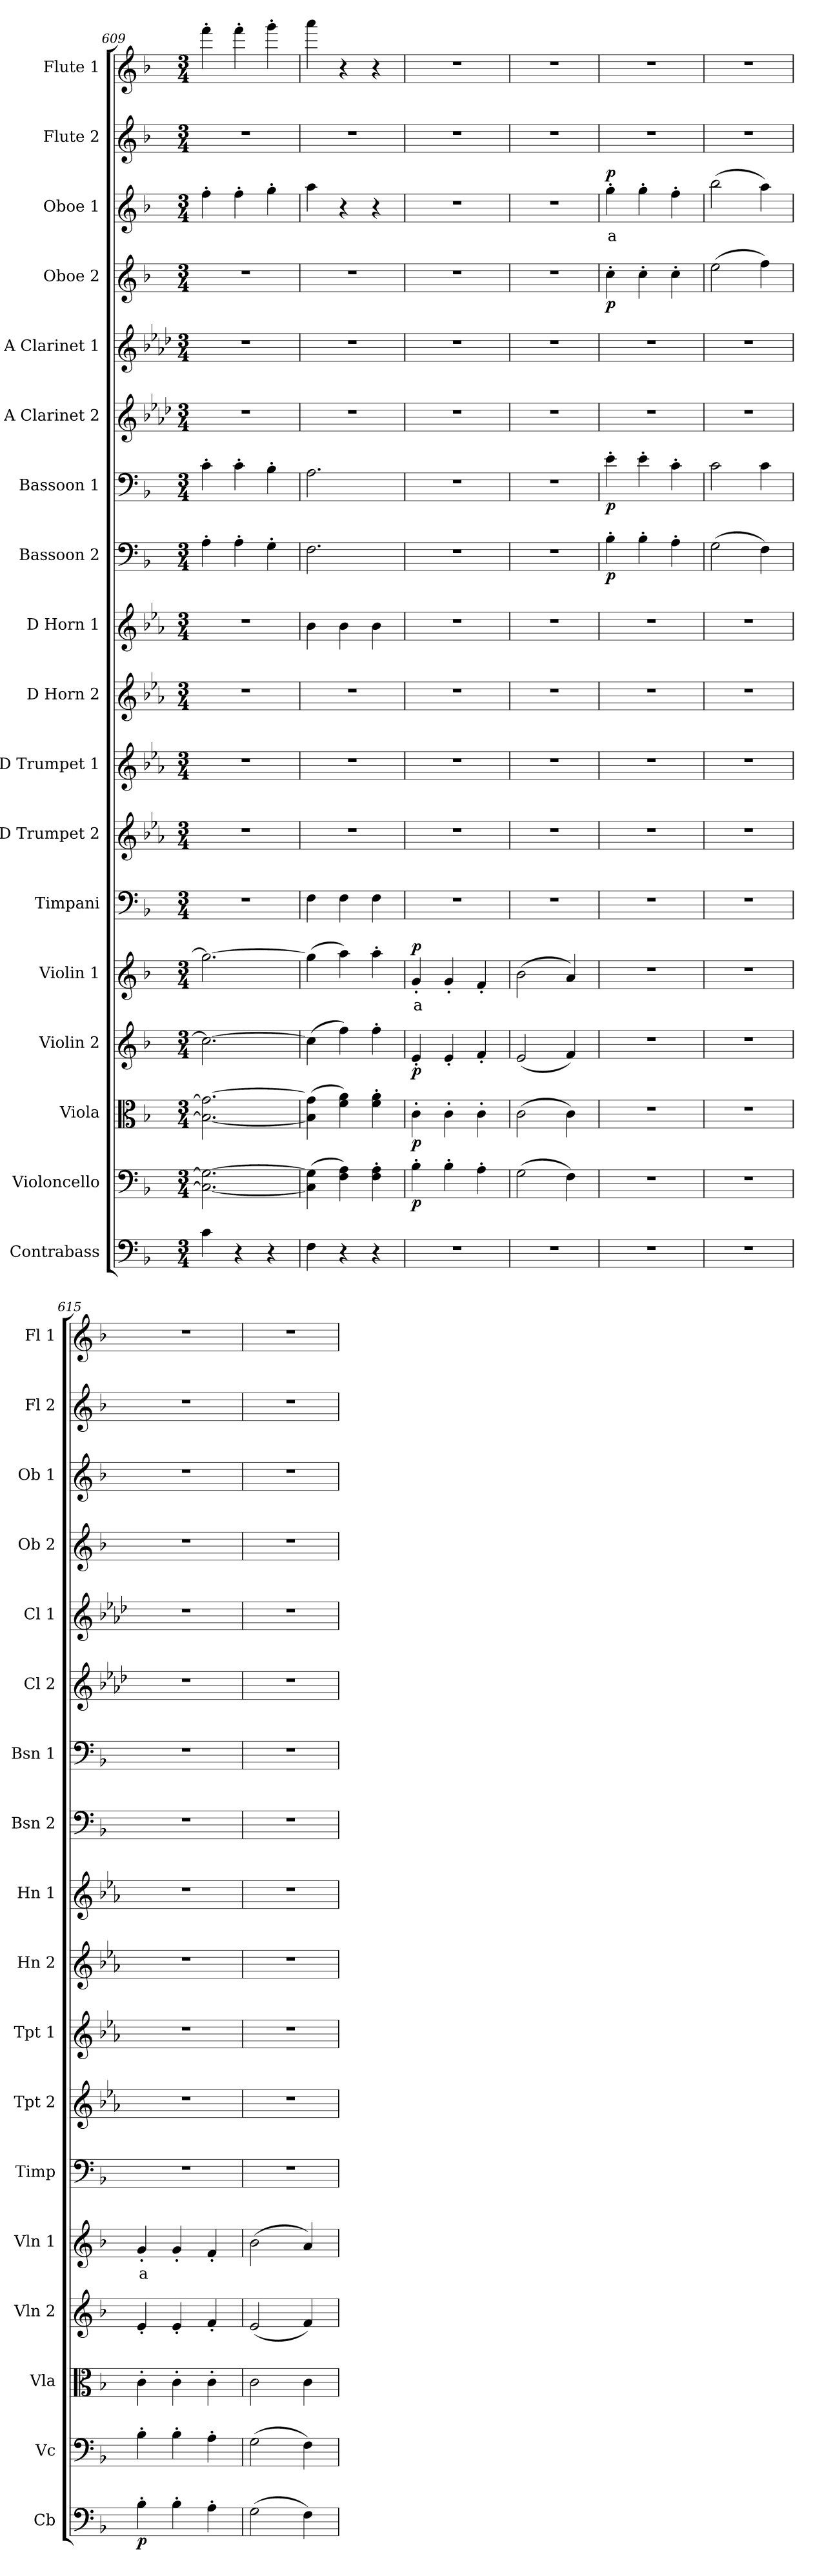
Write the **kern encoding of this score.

**kern	**dynam	**kern	**dynam	**kern	**dynam	**kern	**dynam	**kern	**text	**dynam	**kern	**kern	**kern	**kern	**kern	**kern	**dynam	**kern	**dynam	**kern	**kern	**kern	**dynam	**kern	**text	**dynam	**kern	**kern
*part18	*part18	*part17	*part17	*part16	*part16	*part15	*part15	*part14	*part14	*part14	*part13	*part12	*part11	*part10	*part9	*part8	*part8	*part7	*part7	*part6	*part5	*part4	*part4	*part3	*part3	*part3	*part2	*part1
*staff18	*staff18	*staff17	*staff17	*staff16	*staff16	*staff15	*staff15	*staff14	*staff14	*staff14	*staff13	*staff12	*staff11	*staff10	*staff9	*staff8	*staff8	*staff7	*staff7	*staff6	*staff5	*staff4	*staff4	*staff3	*staff3	*staff3	*staff2	*staff1
*I"Contrabass	*	*I"Violoncello	*	*I"Viola	*	*I"Violin 2	*	*I"Violin 1	*	*	*I"Timpani	*I"D Trumpet 2	*I"D Trumpet 1	*I"D Horn 2	*I"D Horn 1	*I"Bassoon 2	*	*I"Bassoon 1	*	*I"A Clarinet 2	*I"A Clarinet 1	*I"Oboe 2	*	*I"Oboe 1	*	*	*I"Flute 2	*I"Flute 1
*I'Cb	*	*I'Vc	*	*I'Vla	*	*I'Vln 2	*	*I'Vln 1	*	*	*I'Timp	*I'Tpt 2	*I'Tpt 1	*I'Hn 2	*I'Hn 1	*I'Bsn 2	*	*I'Bsn 1	*	*I'Cl 2	*I'Cl 1	*I'Ob 2	*	*I'Ob 1	*	*	*I'Fl 2	*I'Fl 1
*clefF4	*	*clefF4	*	*clefC3	*	*clefG2	*	*clefG2	*	*	*clefF4	*clefG2	*clefG2	*clefG2	*clefG2	*clefF4	*	*clefF4	*	*clefG2	*clefG2	*clefG2	*	*clefG2	*	*	*clefG2	*clefG2
*ITrd7c12	*	*	*	*	*	*	*	*	*	*	*	*ITrd-1c-2	*ITrd-1c-2	*ITrd6c10	*ITrd6c10	*	*	*	*	*ITrd2c3	*ITrd2c3	*	*	*	*	*	*	*
*k[b-]	*	*k[b-]	*	*k[b-]	*	*k[b-]	*	*k[b-]	*	*	*k[b-]	*k[b-]	*k[b-]	*k[b-]	*k[b-]	*k[b-]	*	*k[b-]	*	*k[b-]	*k[b-]	*k[b-]	*	*k[b-]	*	*	*k[b-]	*k[b-]
*M3/4	*	*M3/4	*	*M3/4	*	*M3/4	*	*M3/4	*	*	*M3/4	*M3/4	*M3/4	*M3/4	*M3/4	*M3/4	*	*M3/4	*	*M3/4	*M3/4	*M3/4	*	*M3/4	*	*	*M3/4	*M3/4
=609	=609	=609	=609	=609	=609	=609	=609	=609	=609	=609	=609	=609	=609	=609	=609	=609	=609	=609	=609	=609	=609	=609	=609	=609	=609	=609	=609	=609
4C\	.	2.C\_ 2.G\_	.	2.B-\_ 2.g\_	.	2.cc\_	.	2.gg\_	.	.	2.r	2.r	2.r	2.r	2.r	4A'\	.	4c'\	.	2.r	2.r	2.r	.	4ff'\	.	.	2.r	4fff'\
4r	.	.	.	.	.	.	.	.	.	.	.	.	.	.	.	4A'\	.	4c'\	.	.	.	.	.	4ff'\	.	.	.	4fff'\
4r	.	.	.	.	.	.	.	.	.	.	.	.	.	.	.	4G'\	.	4B-'\	.	.	.	.	.	4gg'\	.	.	.	4ggg'\
=610	=610	=610	=610	=610	=610	=610	=610	=610	=610	=610	=610	=610	=610	=610	=610	=610	=610	=610	=610	=610	=610	=610	=610	=610	=610	=610	=610	=610
4FF\	.	(4C\] 4G\]	.	(4B-\] 4g\]	.	(4cc\]	.	(4gg\]	.	.	4F\	2.r	2.r	2.r	4c\	2.F\	.	2.A\	.	2.r	2.r	2.r	.	4aa\	.	.	2.r	4aaa\
4r	.	4F\ 4A\)	.	4f\ 4a\)	.	4ff\)	.	4aa\)	.	.	4F\	.	.	.	4c\	.	.	.	.	.	.	.	.	4r	.	.	.	4r
4r	.	4F\' 4A\'	.	4f\' 4a\'	.	4ff'\	.	4aa'\	.	.	4F\	.	.	.	4c\	.	.	.	.	.	.	.	.	4r	.	.	.	4r
=611	=611	=611	=611	=611	=611	=611	=611	=611	=611	=611	=611	=611	=611	=611	=611	=611	=611	=611	=611	=611	=611	=611	=611	=611	=611	=611	=611	=611
!	!	!	!LO:DY:b	!	!LO:DY:b	!	!LO:DY:b	!	!LO:LY:b:color=#FF0000	!LO:DY:b	!	!	!	!	!	!	!	!	!	!	!	!	!	!	!	!	!	!
2.r	.	4B-'\	p	4c'\	p	4e'/	p	4g'/	a	p	2.r	2.r	2.r	2.r	2.r	2.r	.	2.r	.	2.r	2.r	2.r	.	2.r	.	.	2.r	2.r
.	.	4B-'\	.	4c'\	.	4e'/	.	4g'/	.	.	.	.	.	.	.	.	.	.	.	.	.	.	.	.	.	.	.	.
.	.	4A'\	.	4c'\	.	4f'/	.	4f'/	.	.	.	.	.	.	.	.	.	.	.	.	.	.	.	.	.	.	.	.
=612	=612	=612	=612	=612	=612	=612	=612	=612	=612	=612	=612	=612	=612	=612	=612	=612	=612	=612	=612	=612	=612	=612	=612	=612	=612	=612	=612	=612
2.r	.	(2G\	.	(2c\	.	(2e/	.	(2b-\	.	.	2.r	2.r	2.r	2.r	2.r	2.r	.	2.r	.	2.r	2.r	2.r	.	2.r	.	.	2.r	2.r
.	.	4F\)	.	4c\)	.	4f/)	.	4a/)	.	.	.	.	.	.	.	.	.	.	.	.	.	.	.	.	.	.	.	.
=613	=613	=613	=613	=613	=613	=613	=613	=613	=613	=613	=613	=613	=613	=613	=613	=613	=613	=613	=613	=613	=613	=613	=613	=613	=613	=613	=613	=613
!	!	!	!	!	!	!	!	!	!	!	!	!	!	!	!	!	!LO:DY:b	!	!LO:DY:b	!	!	!	!LO:DY:b	!	!LO:LY:b:color=#FF0000	!LO:DY:b	!	!
2.r	.	2.r	.	2.r	.	2.r	.	2.r	.	.	2.r	2.r	2.r	2.r	2.r	4B-'\	p	4e'\	p	2.r	2.r	4cc'\	p	4gg'\	a	p	2.r	2.r
.	.	.	.	.	.	.	.	.	.	.	.	.	.	.	.	4B-'\	.	4e'\	.	.	.	4cc'\	.	4gg'\	.	.	.	.
.	.	.	.	.	.	.	.	.	.	.	.	.	.	.	.	4A'\	.	4c'\	.	.	.	4cc'\	.	4ff'\	.	.	.	.
=614	=614	=614	=614	=614	=614	=614	=614	=614	=614	=614	=614	=614	=614	=614	=614	=614	=614	=614	=614	=614	=614	=614	=614	=614	=614	=614	=614	=614
2.r	.	2.r	.	2.r	.	2.r	.	2.r	.	.	2.r	2.r	2.r	2.r	2.r	(2G\	.	2c\	.	2.r	2.r	(2ee\	.	(2bb-\	.	.	2.r	2.r
.	.	.	.	.	.	.	.	.	.	.	.	.	.	.	.	4F\)	.	4c\	.	.	.	4ff\)	.	4aa\)	.	.	.	.
=615	=615	=615	=615	=615	=615	=615	=615	=615	=615	=615	=615	=615	=615	=615	=615	=615	=615	=615	=615	=615	=615	=615	=615	=615	=615	=615	=615	=615
!	!LO:DY:b	!	!	!	!	!	!	!	!LO:LY:b:color=#FF0000	!	!	!	!	!	!	!	!	!	!	!	!	!	!	!	!	!	!	!
4BB-'\	p	4B-'\	.	4c'\	.	4e'/	.	4g'/	a	.	2.r	2.r	2.r	2.r	2.r	2.r	.	2.r	.	2.r	2.r	2.r	.	2.r	.	.	2.r	2.r
4BB-'\	.	4B-'\	.	4c'\	.	4e'/	.	4g'/	.	.	.	.	.	.	.	.	.	.	.	.	.	.	.	.	.	.	.	.
4AA'\	.	4A'\	.	4c'\	.	4f'/	.	4f'/	.	.	.	.	.	.	.	.	.	.	.	.	.	.	.	.	.	.	.	.
!!LO:PB:g=z
=616	=616	=616	=616	=616	=616	=616	=616	=616	=616	=616	=616	=616	=616	=616	=616	=616	=616	=616	=616	=616	=616	=616	=616	=616	=616	=616	=616	=616
(2GG\	.	(2G\	.	2c\	.	(2e/	.	(2b-\	.	.	2.r	2.r	2.r	2.r	2.r	2.r	.	2.r	.	2.r	2.r	2.r	.	2.r	.	.	2.r	2.r
4FF\)	.	4F\)	.	4c\	.	4f/)	.	4a/)	.	.	.	.	.	.	.	.	.	.	.	.	.	.	.	.	.	.	.	.
=	=	=	=	=	=	=	=	=	=	=	=	=	=	=	=	=	=	=	=	=	=	=	=	=	=	=	=	=
*-	*-	*-	*-	*-	*-	*-	*-	*-	*-	*-	*-	*-	*-	*-	*-	*-	*-	*-	*-	*-	*-	*-	*-	*-	*-	*-	*-	*-
